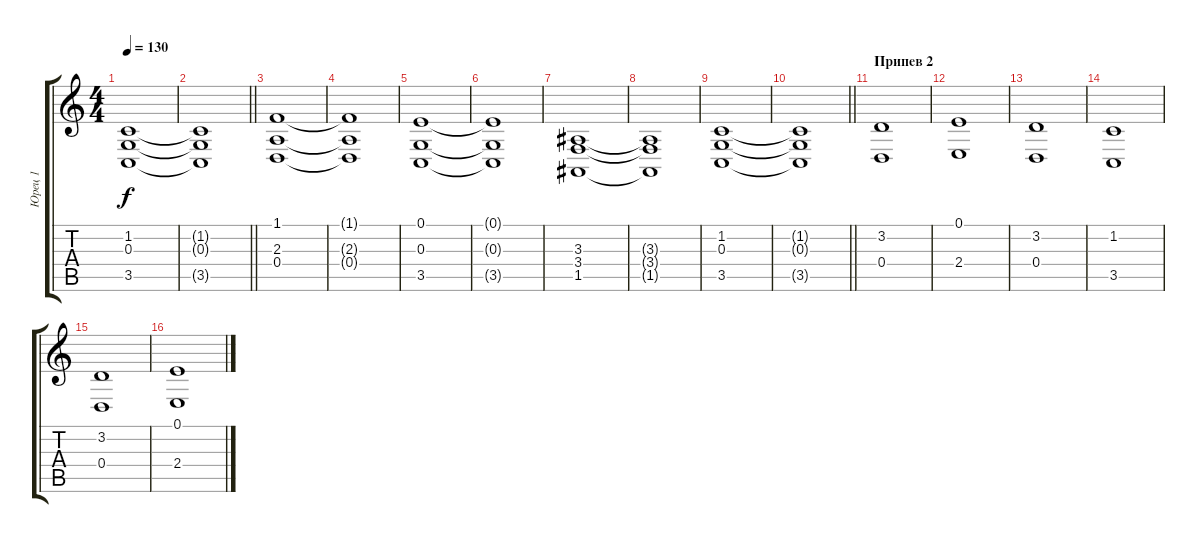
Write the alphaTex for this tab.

\track ("Юрец 1" "Юрец 1") {instrument stringensemble1}
\staff {score tabs}
\tuning (E4 B3 G3 D3 A2 E2) {hide}
\ts (4 4)
\tempo 130
\clef g2
\ks c
(1.2 0.3 3.5).1{dy f} |
\barLineRight lightlight
(1.2{t} 0.3{t} 3.5{t}).1 |
(1.1 2.3 0.4).1 |
(1.1{t} 2.3{t} 0.4{t}).1 |
(0.1 0.3 3.5).1 |
(0.1{t} 0.3{t} 3.5{t}).1 |
(3.3 3.4 1.5).1 |
(3.3{t} 3.4{t} 1.5{t}).1 |
(1.2 0.3 3.5).1 |
\barLineRight lightlight
(1.2{t} 0.3{t} 3.5{t}).1 |
\section ("" "Припев 2")
(3.2 0.4).1 |
(0.1 2.4).1 |
(3.2 0.4).1 |
(1.2 3.5).1 |
(3.2 0.4).1 |
(0.1 2.4).1
